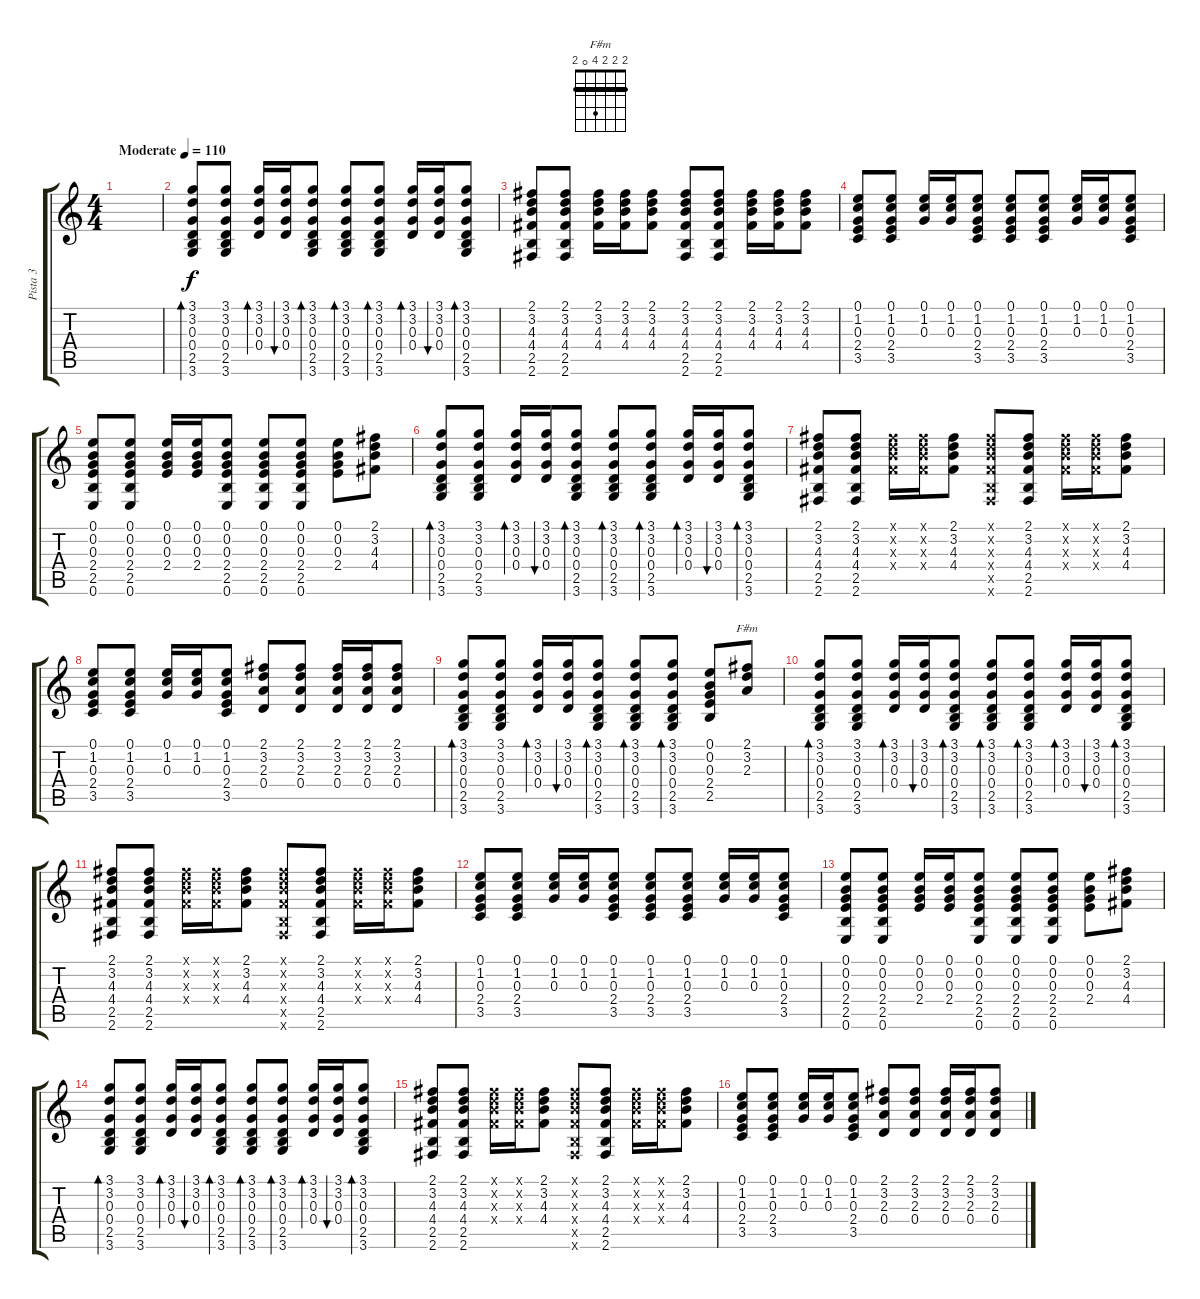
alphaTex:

\track ("Pista 3" "Pista 3") {instrument acousticguitarsteel}
\staff {score tabs}
\tuning (E4 B3 G3 D3 A2 E2) {hide}
\chord ("F#m" 2 2 2 4 0 2) {barre 2}
\ts (4 4)
\tempo (110 "Moderate")
\clef g2
\ks c
|
(3.1 3.2 0.3 0.4 2.5 3.6).8{bd 60} (3.1 3.2 0.3 0.4 2.5 3.6).8 (3.1 3.2 0.3 0.4).16{bd 60} (3.1 3.2 0.3 0.4).16{bu 60} (3.1 3.2 0.3 0.4 2.5 3.6).8{bd 60} (3.1 3.2 0.3 0.4 2.5 3.6).8{bd 60} (3.1 3.2 0.3 0.4 2.5 3.6).8{bd 60} (3.1 3.2 0.3 0.4).16{bd 60} (3.1 3.2 0.3 0.4).16{bu 60} (3.1 3.2 0.3 0.4 2.5 3.6).8{bd 60} |
(2.1 3.2 4.3 4.4 2.5 2.6).8 (2.1 3.2 4.3 4.4 2.5 2.6).8 (2.1 3.2 4.3 4.4).16 (2.1 3.2 4.3 4.4).16 (2.1 3.2 4.3 4.4).8 (2.1 3.2 4.3 4.4 2.5 2.6).8 (2.1 3.2 4.3 4.4 2.5 2.6).8 (2.1 3.2 4.3 4.4).16 (2.1 3.2 4.3 4.4).16 (2.1 3.2 4.3 4.4).8 |
(0.1 1.2 0.3 2.4 3.5).8 (0.1 1.2 0.3 2.4 3.5).8 (0.1 1.2 0.3).16 (0.1 1.2 0.3).16 (0.1 1.2 0.3 2.4 3.5).8 (0.1 1.2 0.3 2.4 3.5).8 (0.1 1.2 0.3 2.4 3.5).8 (0.1 1.2 0.3).16 (0.1 1.2 0.3).16 (0.1 1.2 0.3 2.4 3.5).8 |
(0.1 0.2 0.3 2.4 2.5 0.6).8 (0.1 0.2 0.3 2.4 2.5 0.6).8 (0.1 0.2 0.3 2.4).16 (0.1 0.2 0.3 2.4).16 (0.1 0.2 0.3 2.4 2.5 0.6).8 (0.1 0.2 0.3 2.4 2.5 0.6).8 (0.1 0.2 0.3 2.4 2.5 0.6).8 (0.1 0.2 0.3 2.4).8 (2.1 3.2 4.3 4.4).8 |
(3.1 3.2 0.3 0.4 2.5 3.6).8{bd 60} (3.1 3.2 0.3 0.4 2.5 3.6).8 (3.1 3.2 0.3 0.4).16{bd 60} (3.1 3.2 0.3 0.4).16{bu 60} (3.1 3.2 0.3 0.4 2.5 3.6).8{bd 60} (3.1 3.2 0.3 0.4 2.5 3.6).8{bd 60} (3.1 3.2 0.3 0.4 2.5 3.6).8{bd 60} (3.1 3.2 0.3 0.4).16{bd 60} (3.1 3.2 0.3 0.4).16{bu 60} (3.1 3.2 0.3 0.4 2.5 3.6).8{bd 60} |
(2.1 3.2 4.3 4.4 2.5 2.6).8 (2.1 3.2 4.3 4.4 2.5 2.6).8 (2.1{x} 3.2{x} 4.3{x} 4.4{x}).16 (2.1{x} 3.2{x} 4.3{x} 4.4{x}).16 (2.1 3.2 4.3 4.4).8 (2.1{x} 3.2{x} 4.3{x} 4.4{x} 2.5{x} 2.6{x}).8 (2.1 3.2 4.3 4.4 2.5 2.6).8 (2.1{x} 3.2{x} 4.3{x} 4.4{x}).16 (2.1{x} 3.2{x} 4.3{x} 4.4{x}).16 (2.1 3.2 4.3 4.4).8 |
(0.1 1.2 0.3 2.4 3.5).8 (0.1 1.2 0.3 2.4 3.5).8 (0.1 1.2 0.3).16 (0.1 1.2 0.3).16 (0.1 1.2 0.3 2.4 3.5).8 (2.1 3.2 2.3 0.4).8 (2.1 3.2 2.3 0.4).8 (2.1 3.2 2.3 0.4).16 (2.1 3.2 2.3 0.4).16 (2.1 3.2 2.3 0.4).8 |
(3.1 3.2 0.3 0.4 2.5 3.6).8{bd 60} (3.1 3.2 0.3 0.4 2.5 3.6).8 (3.1 3.2 0.3 0.4).16{bd 60} (3.1 3.2 0.3 0.4).16{bu 60} (3.1 3.2 0.3 0.4 2.5 3.6).8{bd 60} (3.1 3.2 0.3 0.4 2.5 3.6).8{bd 60} (3.1 3.2 0.3 0.4 2.5 3.6).8{bd 60} (0.1 0.2 0.3 2.4 2.5).8 (2.1 3.2 2.3).8{ch "F#m"} |
(3.1 3.2 0.3 0.4 2.5 3.6).8{bd 60} (3.1 3.2 0.3 0.4 2.5 3.6).8 (3.1 3.2 0.3 0.4).16{bd 60} (3.1 3.2 0.3 0.4).16{bu 60} (3.1 3.2 0.3 0.4 2.5 3.6).8{bd 60} (3.1 3.2 0.3 0.4 2.5 3.6).8{bd 60} (3.1 3.2 0.3 0.4 2.5 3.6).8{bd 60} (3.1 3.2 0.3 0.4).16{bd 60} (3.1 3.2 0.3 0.4).16{bu 60} (3.1 3.2 0.3 0.4 2.5 3.6).8{bd 60} |
(2.1 3.2 4.3 4.4 2.5 2.6).8 (2.1 3.2 4.3 4.4 2.5 2.6).8 (2.1{x} 3.2{x} 4.3{x} 4.4{x}).16 (2.1{x} 3.2{x} 4.3{x} 4.4{x}).16 (2.1 3.2 4.3 4.4).8 (2.1{x} 3.2{x} 4.3{x} 4.4{x} 2.5{x} 2.6{x}).8 (2.1 3.2 4.3 4.4 2.5 2.6).8 (2.1{x} 3.2{x} 4.3{x} 4.4{x}).16 (2.1{x} 3.2{x} 4.3{x} 4.4{x}).16 (2.1 3.2 4.3 4.4).8 |
(0.1 1.2 0.3 2.4 3.5).8 (0.1 1.2 0.3 2.4 3.5).8 (0.1 1.2 0.3).16 (0.1 1.2 0.3).16 (0.1 1.2 0.3 2.4 3.5).8 (0.1 1.2 0.3 2.4 3.5).8 (0.1 1.2 0.3 2.4 3.5).8 (0.1 1.2 0.3).16 (0.1 1.2 0.3).16 (0.1 1.2 0.3 2.4 3.5).8 |
(0.1 0.2 0.3 2.4 2.5 0.6).8 (0.1 0.2 0.3 2.4 2.5 0.6).8 (0.1 0.2 0.3 2.4).16 (0.1 0.2 0.3 2.4).16 (0.1 0.2 0.3 2.4 2.5 0.6).8 (0.1 0.2 0.3 2.4 2.5 0.6).8 (0.1 0.2 0.3 2.4 2.5 0.6).8 (0.1 0.2 0.3 2.4).8 (2.1 3.2 4.3 4.4).8 |
(3.1 3.2 0.3 0.4 2.5 3.6).8{bd 60} (3.1 3.2 0.3 0.4 2.5 3.6).8 (3.1 3.2 0.3 0.4).16{bd 60} (3.1 3.2 0.3 0.4).16{bu 60} (3.1 3.2 0.3 0.4 2.5 3.6).8{bd 60} (3.1 3.2 0.3 0.4 2.5 3.6).8{bd 60} (3.1 3.2 0.3 0.4 2.5 3.6).8{bd 60} (3.1 3.2 0.3 0.4).16{bd 60} (3.1 3.2 0.3 0.4).16{bu 60} (3.1 3.2 0.3 0.4 2.5 3.6).8{bd 60} |
(2.1 3.2 4.3 4.4 2.5 2.6).8 (2.1 3.2 4.3 4.4 2.5 2.6).8 (2.1{x} 3.2{x} 4.3{x} 4.4{x}).16 (2.1{x} 3.2{x} 4.3{x} 4.4{x}).16 (2.1 3.2 4.3 4.4).8 (2.1{x} 3.2{x} 4.3{x} 4.4{x} 2.5{x} 2.6{x}).8 (2.1 3.2 4.3 4.4 2.5 2.6).8 (2.1{x} 3.2{x} 4.3{x} 4.4{x}).16 (2.1{x} 3.2{x} 4.3{x} 4.4{x}).16 (2.1 3.2 4.3 4.4).8 |
(0.1 1.2 0.3 2.4 3.5).8 (0.1 1.2 0.3 2.4 3.5).8 (0.1 1.2 0.3).16 (0.1 1.2 0.3).16 (0.1 1.2 0.3 2.4 3.5).8 (2.1 3.2 2.3 0.4).8 (2.1 3.2 2.3 0.4).8 (2.1 3.2 2.3 0.4).16 (2.1 3.2 2.3 0.4).16 (2.1 3.2 2.3 0.4).8
